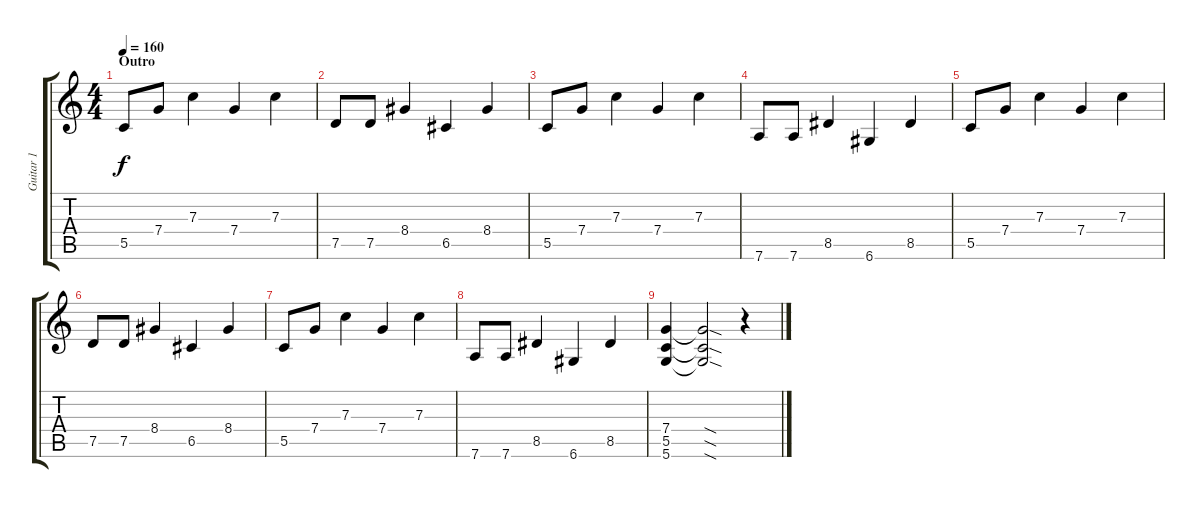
\track ("Guitar 1" "Guitar 1") {instrument distortionguitar}
\staff {score tabs}
\tuning (D4 A3 F3 C3 G2 D2) {hide}
\ts (4 4)
\section ("" "Outro")
\tempo 160
\clef g2
\ks c
5.5.8{dy f} 7.4.8 7.3.4 7.4.4 7.3.4 |
7.5.8 7.5.8 8.4.4 6.5.4 8.4.4 |
5.5.8 7.4.8 7.3.4 7.4.4 7.3.4 |
7.6.8 7.6.8 8.5.4 6.6.4 8.5.4 |
5.5.8 7.4.8 7.3.4 7.4.4 7.3.4 |
7.5.8 7.5.8 8.4.4 6.5.4 8.4.4 |
5.5.8 7.4.8 7.3.4 7.4.4 7.3.4 |
7.6.8 7.6.8 8.5.4 6.6.4 8.5.4 |
(7.4 5.5 5.6).4 (7.4{sod t} 5.5{sod t} 5.6{sod t}).2 r.4
